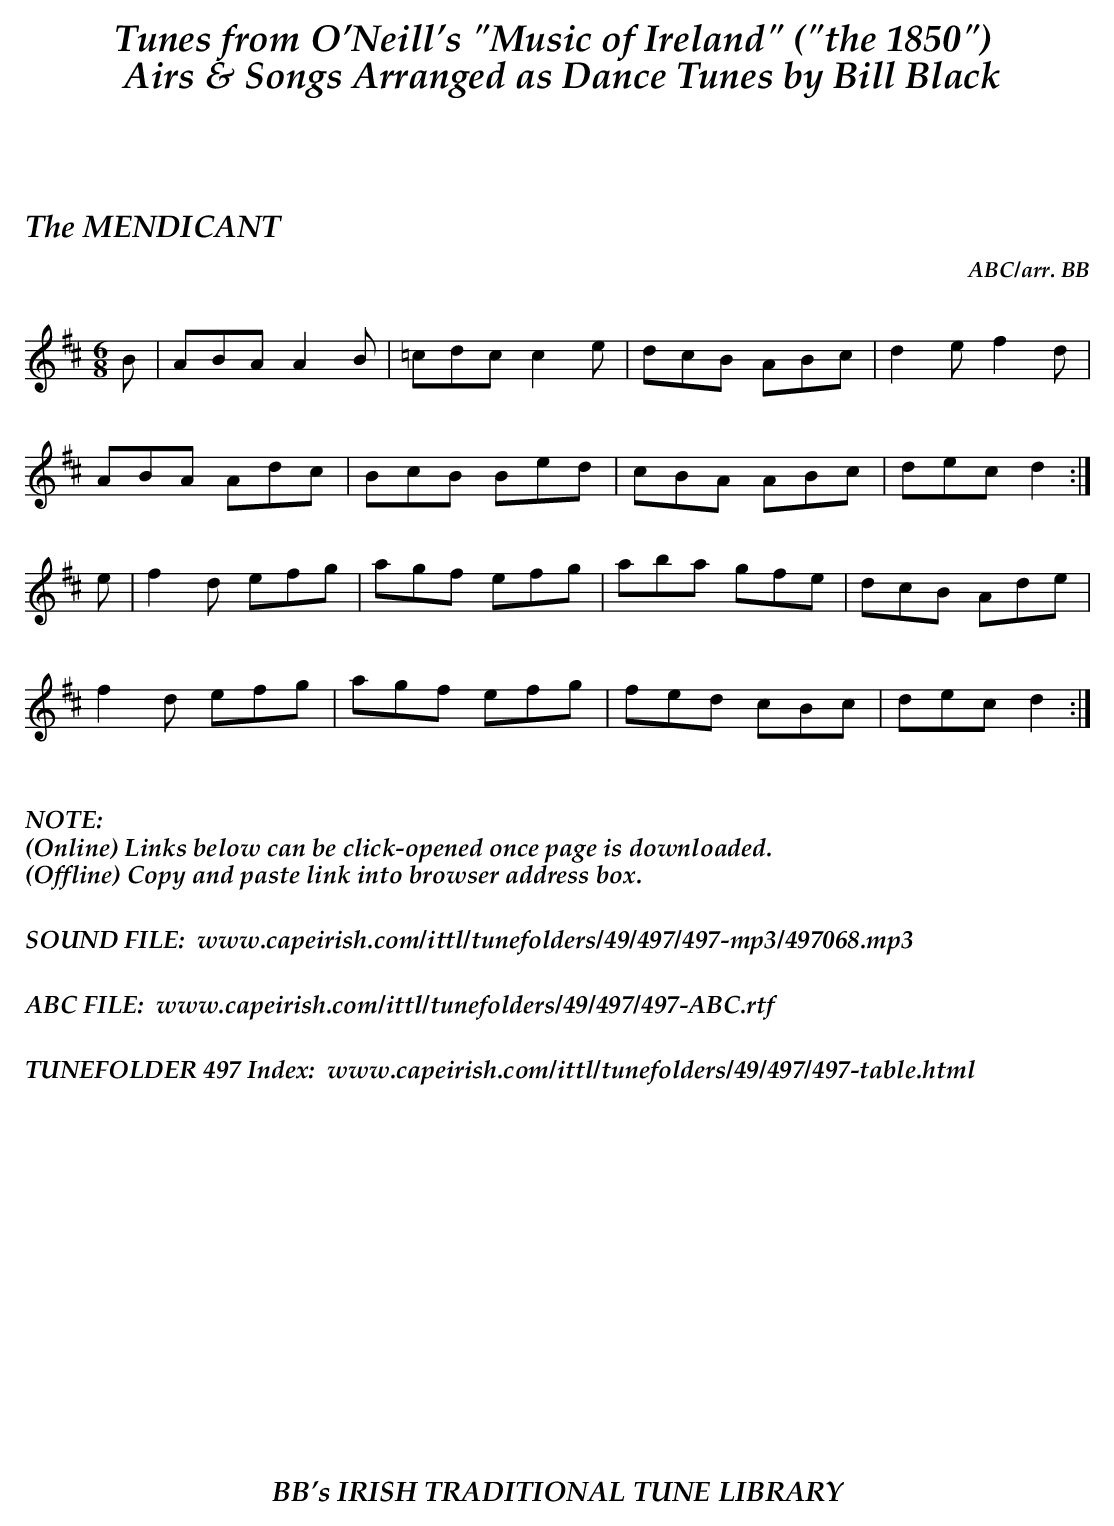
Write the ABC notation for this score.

X:1
T:MENDICANT, The
C:ABC/arr. BB
M:6/8
L:1/8
K:D
B|ABA A2B|=cdc c2e|dcB ABc|d2e f2d|
ABA Adc|BcB Bed|cBA ABc|dec d2 :|
e|f2d efg|agf efg|aba gfe|dcB Ade|
f2d efg|agf efg|fed cBc|dec d2 :|
%%vskip .3in
%%textoption left
%%textfont "Palatino-BoldItalic" 16
%%begintext
%%NOTE:
(Online) Links below can be click-opened once page is downloaded.
(Offline) Copy and paste link into browser address box.
%%
%%
SOUND FILE:  www.capeirish.com/ittl/tunefolders/49/497/497-mp3/497068.mp3
%%
%%
ABC FILE:  www.capeirish.com/ittl/tunefolders/49/497/497-ABC.rtf
%%
%%
TUNEFOLDER 497 Index:  www.capeirish.com/ittl/tunefolders/49/497/497-table.html
